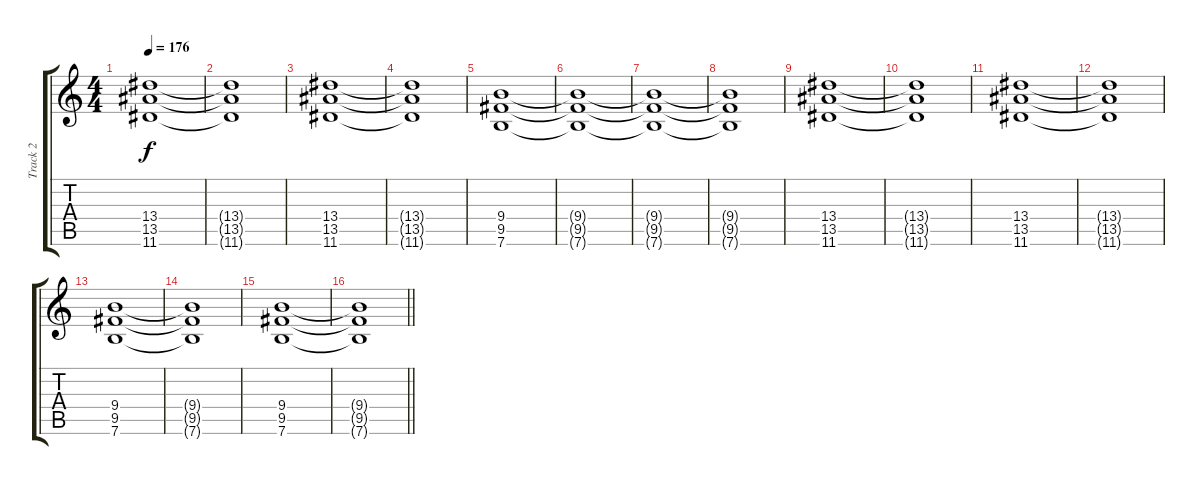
\track ("Track 2" "Track 2") {instrument overdrivenguitar}
\staff {score tabs}
\tuning (E4 B3 G3 D3 A2 E2) {hide}
\ts (4 4)
\tempo 176
\clef g2
\ks c
(13.4 13.5 11.6).1{dy f volume 14 instrument overdrivenguitar} |
(13.4{t} 13.5{t} 11.6{t}).1 |
(13.4 13.5 11.6).1 |
(13.4{t} 13.5{t} 11.6{t}).1 |
(9.4 9.5 7.6).1 |
(9.4{t} 9.5{t} 7.6{t}).1 |
(9.4{t} 9.5{t} 7.6{t}).1{volume 14 instrument overdrivenguitar} |
(9.4{t} 9.5{t} 7.6{t}).1 |
(13.4 13.5 11.6).1{volume 14 instrument overdrivenguitar} |
(13.4{t} 13.5{t} 11.6{t}).1 |
(13.4 13.5 11.6).1 |
(13.4{t} 13.5{t} 11.6{t}).1 |
(9.4 9.5 7.6).1 |
(9.4{t} 9.5{t} 7.6{t}).1 |
(9.4 9.5 7.6).1{volume 14 instrument overdrivenguitar} |
\barLineRight lightlight
(9.4{t} 9.5{t} 7.6{t}).1
